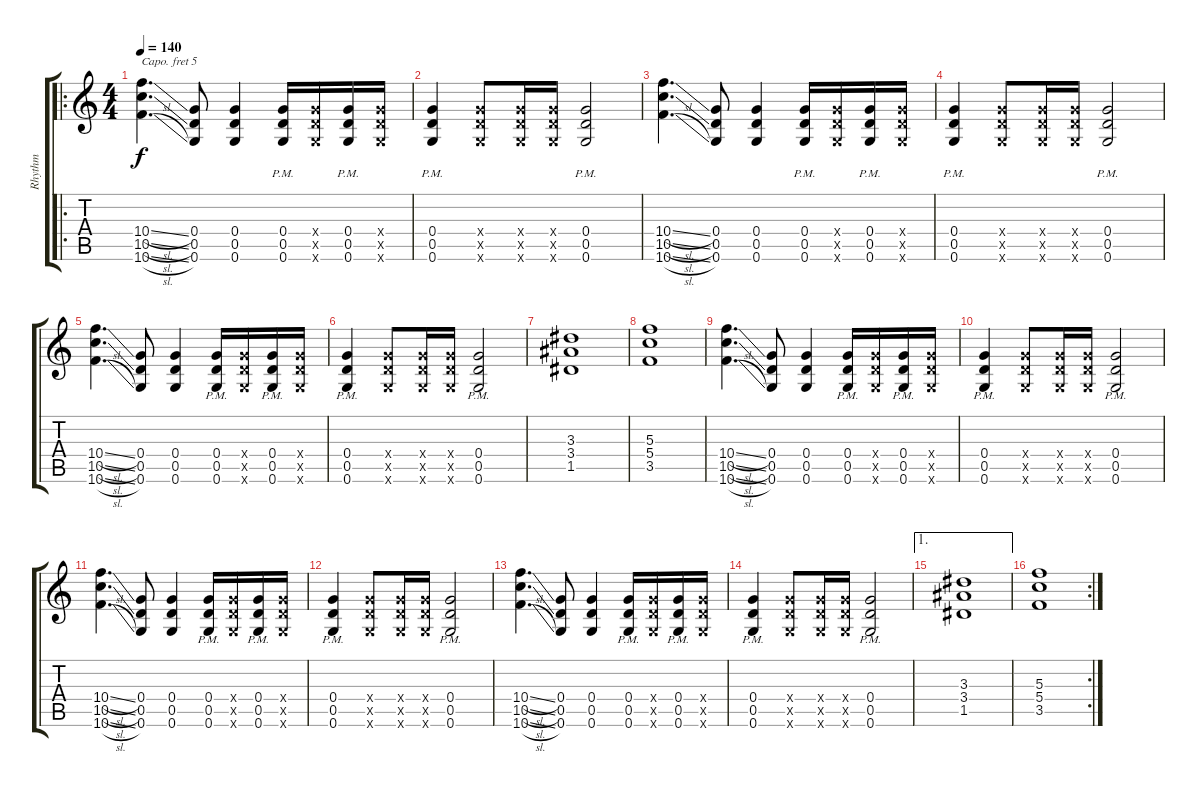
\track ("Rhythm" "Rhythm") {instrument distortionguitar}
\staff {score tabs}
\capo 5
\tuning (E4 B3 G3 D3 A2 D2) {hide}
\ro
\ts (4 4)
\tempo 140
\clef g2
\ks c
(10.4{sl} 10.5{sl} 10.6{sl}).4{d dy f} (0.4 0.5 0.6).8 (0.4 0.5 0.6).4 (0.4 0.5 0.6{pm}).16 (0.4{x} 0.5{x} 0.6{x}).16 (0.4 0.5 0.6{pm}).16 (0.4{x} 0.5{x} 0.6{x}).16 |
(0.4 0.5 0.6{pm}).4 (0.4{x} 0.5{x} 0.6{x}).8 (0.4{x} 0.5{x} 0.6{x}).16 (0.4{x} 0.5{x} 0.6{x}).16 (0.4 0.5 0.6{pm}).2 |
(10.4{sl} 10.5{sl} 10.6{sl}).4{d} (0.4 0.5 0.6).8 (0.4 0.5 0.6).4 (0.4 0.5 0.6{pm}).16 (0.4{x} 0.5{x} 0.6{x}).16 (0.4 0.5 0.6{pm}).16 (0.4{x} 0.5{x} 0.6{x}).16 |
(0.4 0.5 0.6{pm}).4 (0.4{x} 0.5{x} 0.6{x}).8 (0.4{x} 0.5{x} 0.6{x}).16 (0.4{x} 0.5{x} 0.6{x}).16 (0.4 0.5 0.6{pm}).2 |
(10.4{sl} 10.5{sl} 10.6{sl}).4{d} (0.4 0.5 0.6).8 (0.4 0.5 0.6).4 (0.4 0.5 0.6{pm}).16 (0.4{x} 0.5{x} 0.6{x}).16 (0.4 0.5 0.6{pm}).16 (0.4{x} 0.5{x} 0.6{x}).16 |
(0.4 0.5 0.6{pm}).4 (0.4{x} 0.5{x} 0.6{x}).8 (0.4{x} 0.5{x} 0.6{x}).16 (0.4{x} 0.5{x} 0.6{x}).16 (0.4 0.5 0.6{pm}).2 |
(3.3 3.4 1.5).1 |
(5.3 5.4 3.5).1 |
(10.4{sl} 10.5{sl} 10.6{sl}).4{d} (0.4 0.5 0.6).8 (0.4 0.5 0.6).4 (0.4 0.5 0.6{pm}).16 (0.4{x} 0.5{x} 0.6{x}).16 (0.4 0.5 0.6{pm}).16 (0.4{x} 0.5{x} 0.6{x}).16 |
(0.4 0.5 0.6{pm}).4 (0.4{x} 0.5{x} 0.6{x}).8 (0.4{x} 0.5{x} 0.6{x}).16 (0.4{x} 0.5{x} 0.6{x}).16 (0.4 0.5 0.6{pm}).2 |
(10.4{sl} 10.5{sl} 10.6{sl}).4{d} (0.4 0.5 0.6).8 (0.4 0.5 0.6).4 (0.4 0.5 0.6{pm}).16 (0.4{x} 0.5{x} 0.6{x}).16 (0.4 0.5 0.6{pm}).16 (0.4{x} 0.5{x} 0.6{x}).16 |
(0.4 0.5 0.6{pm}).4 (0.4{x} 0.5{x} 0.6{x}).8 (0.4{x} 0.5{x} 0.6{x}).16 (0.4{x} 0.5{x} 0.6{x}).16 (0.4 0.5 0.6{pm}).2 |
(10.4{sl} 10.5{sl} 10.6{sl}).4{d} (0.4 0.5 0.6).8 (0.4 0.5 0.6).4 (0.4 0.5 0.6{pm}).16 (0.4{x} 0.5{x} 0.6{x}).16 (0.4 0.5 0.6{pm}).16 (0.4{x} 0.5{x} 0.6{x}).16 |
(0.4 0.5 0.6{pm}).4 (0.4{x} 0.5{x} 0.6{x}).8 (0.4{x} 0.5{x} 0.6{x}).16 (0.4{x} 0.5{x} 0.6{x}).16 (0.4 0.5 0.6{pm}).2 |
\ae 1
(3.3 3.4 1.5).1 |
\rc 2
(5.3 5.4 3.5).1
